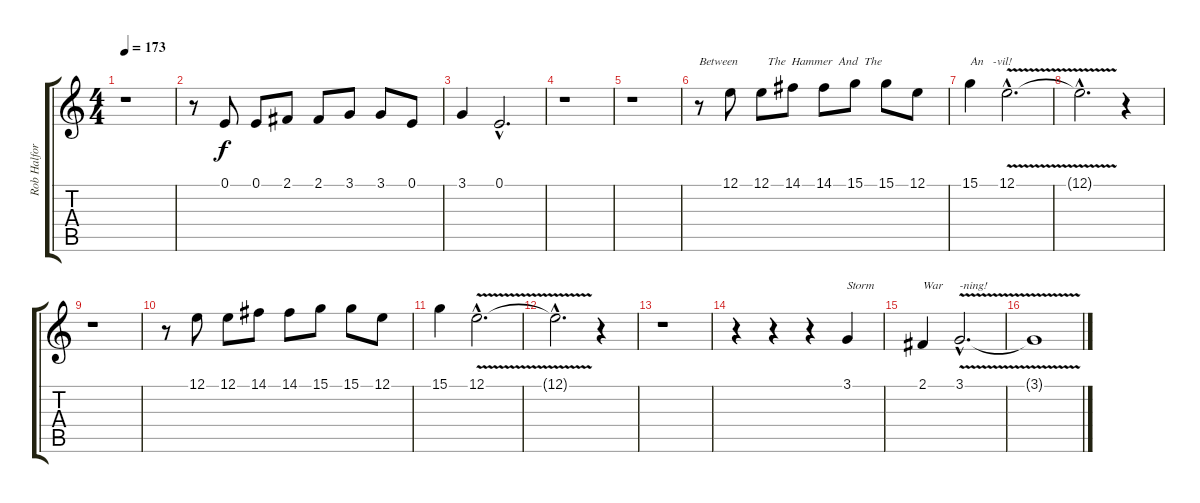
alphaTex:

\track ("Rob Halford" "Rob Halfor") {instrument violin}
\staff {score tabs}
\tuning (E4 B3 G3 D3 A2 E2) {hide}
\ts (4 4)
\tempo 173
\clef g2
\ks c
r.1{dy f} |
r.8 0.1.8 0.1.8 2.1.8 2.1.8 3.1.8 3.1.8 0.1.8 |
3.1.4 0.1{hac}.2{d} |
r.1 |
r.1 |
r.8{txt "Between  "} 12.1.8 12.1.8{txt "  The  Hammer  And  The "} 14.1.8 14.1.8 15.1.8 15.1.8 12.1.8 |
15.1.4{txt "An   -vil!"} 12.1{v hac}.2{d} |
12.1{hac t}.2{d} r.4 |
r.1 |
r.8 12.1.8 12.1.8 14.1.8 14.1.8 15.1.8 15.1.8 12.1.8 |
15.1.4 12.1{v hac}.2{d} |
12.1{hac t}.2{d} r.4 |
r.1 |
r.4 r.4 r.4 3.1.4{txt "Storm "} |
2.1.4{txt "War"} 3.1{v hac}.2{d txt "-ning!"} |
3.1{t}.1
